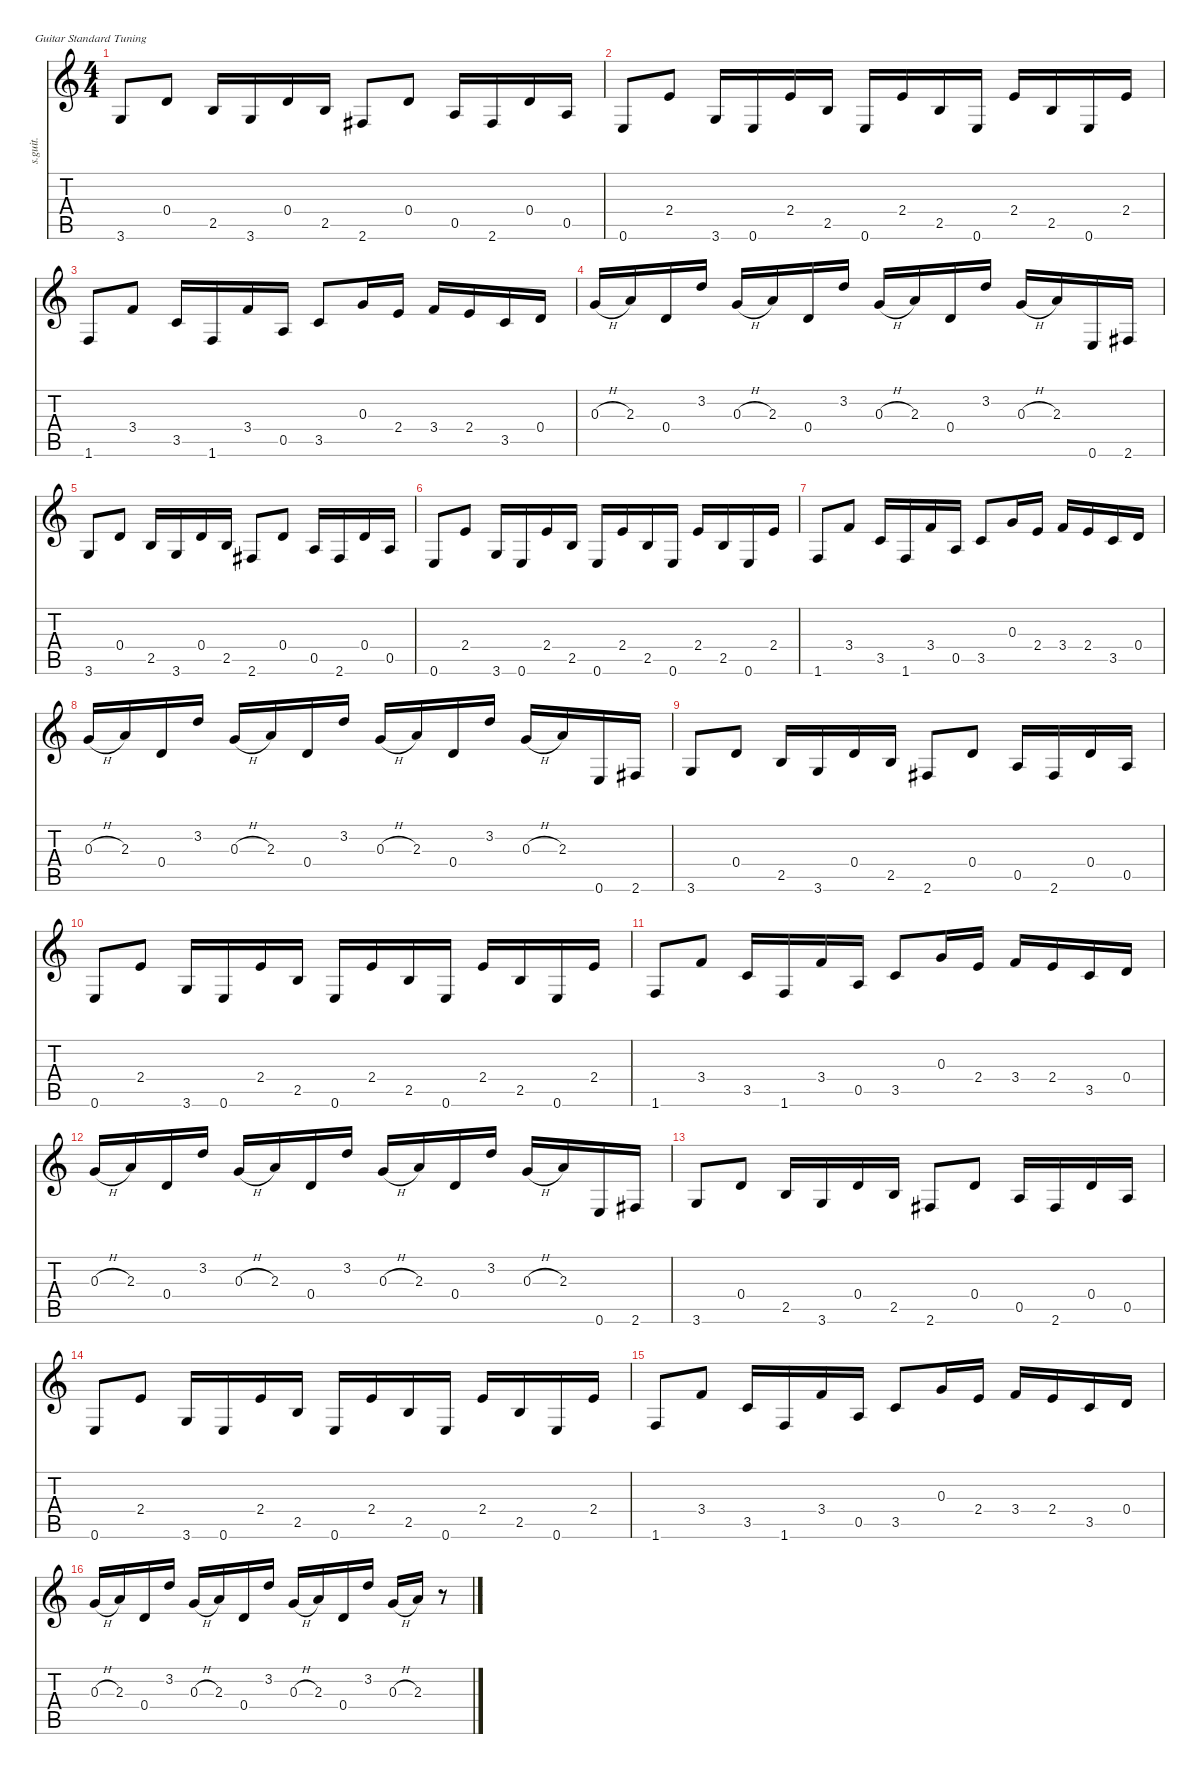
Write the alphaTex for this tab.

\defaultSystemsLayout 4
\hideDynamics
\bracketExtendMode nobrackets
\track ("Allen Collins (Clean Guitar-Right Stereo" "s.guit.") {instrument electricguitarclean}
\staff {score tabs}
\tuning (E4 B3 G3 D3 A2 E2)
\ts (4 4)
\tempo (60 hide)
\clef g2
\ks c
3.6.8{lyrics (0 "") lyrics (1 "") lyrics (2 "") lyrics (3 "") lyrics (4 "") dy f} 0.4.8{lyrics (0 "") lyrics (1 "") lyrics (2 "") lyrics (3 "") lyrics (4 "")} 2.5.16{lyrics (0 "") lyrics (1 "") lyrics (2 "") lyrics (3 "") lyrics (4 "")} 3.6.16{lyrics (0 "") lyrics (1 "") lyrics (2 "") lyrics (3 "") lyrics (4 "")} 0.4.16{lyrics (0 "") lyrics (1 "") lyrics (2 "") lyrics (3 "") lyrics (4 "")} 2.5.16{lyrics (0 "") lyrics (1 "") lyrics (2 "") lyrics (3 "") lyrics (4 "")} 2.6{acc #}.8{lyrics (0 "") lyrics (1 "") lyrics (2 "") lyrics (3 "") lyrics (4 "")} 0.4.8{lyrics (0 "") lyrics (1 "") lyrics (2 "") lyrics (3 "") lyrics (4 "")} 0.5.16{lyrics (0 "") lyrics (1 "") lyrics (2 "") lyrics (3 "") lyrics (4 "")} 2.6{acc #}.16{lyrics (0 "") lyrics (1 "") lyrics (2 "") lyrics (3 "") lyrics (4 "")} 0.4.16{lyrics (0 "") lyrics (1 "") lyrics (2 "") lyrics (3 "") lyrics (4 "")} 0.5.16{lyrics (0 "") lyrics (1 "") lyrics (2 "") lyrics (3 "") lyrics (4 "")} |
0.6.8{lyrics (0 "") lyrics (1 "") lyrics (2 "") lyrics (3 "") lyrics (4 "")} 2.4.8{lyrics (0 "") lyrics (1 "") lyrics (2 "") lyrics (3 "") lyrics (4 "")} 3.6.16{lyrics (0 "") lyrics (1 "") lyrics (2 "") lyrics (3 "") lyrics (4 "")} 0.6.16{lyrics (0 "") lyrics (1 "") lyrics (2 "") lyrics (3 "") lyrics (4 "")} 2.4.16{lyrics (0 "") lyrics (1 "") lyrics (2 "") lyrics (3 "") lyrics (4 "")} 2.5.16{lyrics (0 "") lyrics (1 "") lyrics (2 "") lyrics (3 "") lyrics (4 "")} 0.6.16{lyrics (0 "") lyrics (1 "") lyrics (2 "") lyrics (3 "") lyrics (4 "")} 2.4.16{lyrics (0 "") lyrics (1 "") lyrics (2 "") lyrics (3 "") lyrics (4 "")} 2.5.16{lyrics (0 "") lyrics (1 "") lyrics (2 "") lyrics (3 "") lyrics (4 "")} 0.6.16{lyrics (0 "") lyrics (1 "") lyrics (2 "") lyrics (3 "") lyrics (4 "")} 2.4.16{lyrics (0 "") lyrics (1 "") lyrics (2 "") lyrics (3 "") lyrics (4 "")} 2.5.16{lyrics (0 "") lyrics (1 "") lyrics (2 "") lyrics (3 "") lyrics (4 "")} 0.6.16{lyrics (0 "") lyrics (1 "") lyrics (2 "") lyrics (3 "") lyrics (4 "")} 2.4.16{lyrics (0 "") lyrics (1 "") lyrics (2 "") lyrics (3 "") lyrics (4 "")} |
1.6.8{lyrics (0 "") lyrics (1 "") lyrics (2 "") lyrics (3 "") lyrics (4 "")} 3.4.8{lyrics (0 "") lyrics (1 "") lyrics (2 "") lyrics (3 "") lyrics (4 "")} 3.5.16{lyrics (0 "") lyrics (1 "") lyrics (2 "") lyrics (3 "") lyrics (4 "")} 1.6.16{lyrics (0 "") lyrics (1 "") lyrics (2 "") lyrics (3 "") lyrics (4 "")} 3.4.16{lyrics (0 "") lyrics (1 "") lyrics (2 "") lyrics (3 "") lyrics (4 "")} 0.5.16{lyrics (0 "") lyrics (1 "") lyrics (2 "") lyrics (3 "") lyrics (4 "")} 3.5.8{lyrics (0 "") lyrics (1 "") lyrics (2 "") lyrics (3 "") lyrics (4 "")} 0.3.16{lyrics (0 "") lyrics (1 "") lyrics (2 "") lyrics (3 "") lyrics (4 "")} 2.4.16{lyrics (0 "") lyrics (1 "") lyrics (2 "") lyrics (3 "") lyrics (4 "")} 3.4.16{lyrics (0 "") lyrics (1 "") lyrics (2 "") lyrics (3 "") lyrics (4 "")} 2.4.16{lyrics (0 "") lyrics (1 "") lyrics (2 "") lyrics (3 "") lyrics (4 "")} 3.5.16{lyrics (0 "") lyrics (1 "") lyrics (2 "") lyrics (3 "") lyrics (4 "")} 0.4.16{lyrics (0 "") lyrics (1 "") lyrics (2 "") lyrics (3 "") lyrics (4 "")} |
0.3{h}.16{lyrics (0 "") lyrics (1 "") lyrics (2 "") lyrics (3 "") lyrics (4 "")} 2.3.16{lyrics (0 "") lyrics (1 "") lyrics (2 "") lyrics (3 "") lyrics (4 "")} 0.4.16{lyrics (0 "") lyrics (1 "") lyrics (2 "") lyrics (3 "") lyrics (4 "")} 3.2.16{lyrics (0 "") lyrics (1 "") lyrics (2 "") lyrics (3 "") lyrics (4 "")} 0.3{h}.16{lyrics (0 "") lyrics (1 "") lyrics (2 "") lyrics (3 "") lyrics (4 "")} 2.3.16{lyrics (0 "") lyrics (1 "") lyrics (2 "") lyrics (3 "") lyrics (4 "")} 0.4.16{lyrics (0 "") lyrics (1 "") lyrics (2 "") lyrics (3 "") lyrics (4 "")} 3.2.16{lyrics (0 "") lyrics (1 "") lyrics (2 "") lyrics (3 "") lyrics (4 "")} 0.3{h}.16{lyrics (0 "") lyrics (1 "") lyrics (2 "") lyrics (3 "") lyrics (4 "")} 2.3.16{lyrics (0 "") lyrics (1 "") lyrics (2 "") lyrics (3 "") lyrics (4 "")} 0.4.16{lyrics (0 "") lyrics (1 "") lyrics (2 "") lyrics (3 "") lyrics (4 "")} 3.2.16{lyrics (0 "") lyrics (1 "") lyrics (2 "") lyrics (3 "") lyrics (4 "")} 0.3{h}.16{lyrics (0 "") lyrics (1 "") lyrics (2 "") lyrics (3 "") lyrics (4 "")} 2.3.16{lyrics (0 "") lyrics (1 "") lyrics (2 "") lyrics (3 "") lyrics (4 "")} 0.6.16{lyrics (0 "") lyrics (1 "") lyrics (2 "") lyrics (3 "") lyrics (4 "")} 2.6{acc #}.16{lyrics (0 "") lyrics (1 "") lyrics (2 "") lyrics (3 "") lyrics (4 "")} |
3.6.8{lyrics (0 "") lyrics (1 "") lyrics (2 "") lyrics (3 "") lyrics (4 "")} 0.4.8{lyrics (0 "") lyrics (1 "") lyrics (2 "") lyrics (3 "") lyrics (4 "")} 2.5.16{lyrics (0 "") lyrics (1 "") lyrics (2 "") lyrics (3 "") lyrics (4 "")} 3.6.16{lyrics (0 "") lyrics (1 "") lyrics (2 "") lyrics (3 "") lyrics (4 "")} 0.4.16{lyrics (0 "") lyrics (1 "") lyrics (2 "") lyrics (3 "") lyrics (4 "")} 2.5.16{lyrics (0 "") lyrics (1 "") lyrics (2 "") lyrics (3 "") lyrics (4 "")} 2.6{acc #}.8{lyrics (0 "") lyrics (1 "") lyrics (2 "") lyrics (3 "") lyrics (4 "")} 0.4.8{lyrics (0 "") lyrics (1 "") lyrics (2 "") lyrics (3 "") lyrics (4 "")} 0.5.16{lyrics (0 "") lyrics (1 "") lyrics (2 "") lyrics (3 "") lyrics (4 "")} 2.6{acc #}.16{lyrics (0 "") lyrics (1 "") lyrics (2 "") lyrics (3 "") lyrics (4 "")} 0.4.16{lyrics (0 "") lyrics (1 "") lyrics (2 "") lyrics (3 "") lyrics (4 "")} 0.5.16{lyrics (0 "") lyrics (1 "") lyrics (2 "") lyrics (3 "") lyrics (4 "")} |
0.6.8{lyrics (0 "") lyrics (1 "") lyrics (2 "") lyrics (3 "") lyrics (4 "")} 2.4.8{lyrics (0 "") lyrics (1 "") lyrics (2 "") lyrics (3 "") lyrics (4 "")} 3.6.16{lyrics (0 "") lyrics (1 "") lyrics (2 "") lyrics (3 "") lyrics (4 "")} 0.6.16{lyrics (0 "") lyrics (1 "") lyrics (2 "") lyrics (3 "") lyrics (4 "")} 2.4.16{lyrics (0 "") lyrics (1 "") lyrics (2 "") lyrics (3 "") lyrics (4 "")} 2.5.16{lyrics (0 "") lyrics (1 "") lyrics (2 "") lyrics (3 "") lyrics (4 "")} 0.6.16{lyrics (0 "") lyrics (1 "") lyrics (2 "") lyrics (3 "") lyrics (4 "")} 2.4.16{lyrics (0 "") lyrics (1 "") lyrics (2 "") lyrics (3 "") lyrics (4 "")} 2.5.16{lyrics (0 "") lyrics (1 "") lyrics (2 "") lyrics (3 "") lyrics (4 "")} 0.6.16{lyrics (0 "") lyrics (1 "") lyrics (2 "") lyrics (3 "") lyrics (4 "")} 2.4.16{lyrics (0 "") lyrics (1 "") lyrics (2 "") lyrics (3 "") lyrics (4 "")} 2.5.16{lyrics (0 "") lyrics (1 "") lyrics (2 "") lyrics (3 "") lyrics (4 "")} 0.6.16{lyrics (0 "") lyrics (1 "") lyrics (2 "") lyrics (3 "") lyrics (4 "")} 2.4.16{lyrics (0 "") lyrics (1 "") lyrics (2 "") lyrics (3 "") lyrics (4 "")} |
1.6.8{lyrics (0 "") lyrics (1 "") lyrics (2 "") lyrics (3 "") lyrics (4 "")} 3.4.8{lyrics (0 "") lyrics (1 "") lyrics (2 "") lyrics (3 "") lyrics (4 "")} 3.5.16{lyrics (0 "") lyrics (1 "") lyrics (2 "") lyrics (3 "") lyrics (4 "")} 1.6.16{lyrics (0 "") lyrics (1 "") lyrics (2 "") lyrics (3 "") lyrics (4 "")} 3.4.16{lyrics (0 "") lyrics (1 "") lyrics (2 "") lyrics (3 "") lyrics (4 "")} 0.5.16{lyrics (0 "") lyrics (1 "") lyrics (2 "") lyrics (3 "") lyrics (4 "")} 3.5.8{lyrics (0 "") lyrics (1 "") lyrics (2 "") lyrics (3 "") lyrics (4 "")} 0.3.16{lyrics (0 "") lyrics (1 "") lyrics (2 "") lyrics (3 "") lyrics (4 "")} 2.4.16{lyrics (0 "") lyrics (1 "") lyrics (2 "") lyrics (3 "") lyrics (4 "")} 3.4.16{lyrics (0 "") lyrics (1 "") lyrics (2 "") lyrics (3 "") lyrics (4 "")} 2.4.16{lyrics (0 "") lyrics (1 "") lyrics (2 "") lyrics (3 "") lyrics (4 "")} 3.5.16{lyrics (0 "") lyrics (1 "") lyrics (2 "") lyrics (3 "") lyrics (4 "")} 0.4.16{lyrics (0 "") lyrics (1 "") lyrics (2 "") lyrics (3 "") lyrics (4 "")} |
0.3{h}.16{lyrics (0 "") lyrics (1 "") lyrics (2 "") lyrics (3 "") lyrics (4 "")} 2.3.16{lyrics (0 "") lyrics (1 "") lyrics (2 "") lyrics (3 "") lyrics (4 "")} 0.4.16{lyrics (0 "") lyrics (1 "") lyrics (2 "") lyrics (3 "") lyrics (4 "")} 3.2.16{lyrics (0 "") lyrics (1 "") lyrics (2 "") lyrics (3 "") lyrics (4 "")} 0.3{h}.16{lyrics (0 "") lyrics (1 "") lyrics (2 "") lyrics (3 "") lyrics (4 "")} 2.3.16{lyrics (0 "") lyrics (1 "") lyrics (2 "") lyrics (3 "") lyrics (4 "")} 0.4.16{lyrics (0 "") lyrics (1 "") lyrics (2 "") lyrics (3 "") lyrics (4 "")} 3.2.16{lyrics (0 "") lyrics (1 "") lyrics (2 "") lyrics (3 "") lyrics (4 "")} 0.3{h}.16{lyrics (0 "") lyrics (1 "") lyrics (2 "") lyrics (3 "") lyrics (4 "")} 2.3.16{lyrics (0 "") lyrics (1 "") lyrics (2 "") lyrics (3 "") lyrics (4 "")} 0.4.16{lyrics (0 "") lyrics (1 "") lyrics (2 "") lyrics (3 "") lyrics (4 "")} 3.2.16{lyrics (0 "") lyrics (1 "") lyrics (2 "") lyrics (3 "") lyrics (4 "")} 0.3{h}.16{lyrics (0 "") lyrics (1 "") lyrics (2 "") lyrics (3 "") lyrics (4 "")} 2.3.16{lyrics (0 "") lyrics (1 "") lyrics (2 "") lyrics (3 "") lyrics (4 "")} 0.6.16{lyrics (0 "") lyrics (1 "") lyrics (2 "") lyrics (3 "") lyrics (4 "")} 2.6{acc #}.16{lyrics (0 "") lyrics (1 "") lyrics (2 "") lyrics (3 "") lyrics (4 "")} |
3.6.8{lyrics (0 "") lyrics (1 "") lyrics (2 "") lyrics (3 "") lyrics (4 "")} 0.4.8{lyrics (0 "") lyrics (1 "") lyrics (2 "") lyrics (3 "") lyrics (4 "")} 2.5.16{lyrics (0 "") lyrics (1 "") lyrics (2 "") lyrics (3 "") lyrics (4 "")} 3.6.16{lyrics (0 "") lyrics (1 "") lyrics (2 "") lyrics (3 "") lyrics (4 "")} 0.4.16{lyrics (0 "") lyrics (1 "") lyrics (2 "") lyrics (3 "") lyrics (4 "")} 2.5.16{lyrics (0 "") lyrics (1 "") lyrics (2 "") lyrics (3 "") lyrics (4 "")} 2.6{acc #}.8{lyrics (0 "") lyrics (1 "") lyrics (2 "") lyrics (3 "") lyrics (4 "")} 0.4.8{lyrics (0 "") lyrics (1 "") lyrics (2 "") lyrics (3 "") lyrics (4 "")} 0.5.16{lyrics (0 "") lyrics (1 "") lyrics (2 "") lyrics (3 "") lyrics (4 "")} 2.6{acc #}.16{lyrics (0 "") lyrics (1 "") lyrics (2 "") lyrics (3 "") lyrics (4 "")} 0.4.16{lyrics (0 "") lyrics (1 "") lyrics (2 "") lyrics (3 "") lyrics (4 "")} 0.5.16{lyrics (0 "") lyrics (1 "") lyrics (2 "") lyrics (3 "") lyrics (4 "")} |
0.6.8{lyrics (0 "") lyrics (1 "") lyrics (2 "") lyrics (3 "") lyrics (4 "")} 2.4.8{lyrics (0 "") lyrics (1 "") lyrics (2 "") lyrics (3 "") lyrics (4 "")} 3.6.16{lyrics (0 "") lyrics (1 "") lyrics (2 "") lyrics (3 "") lyrics (4 "")} 0.6.16{lyrics (0 "") lyrics (1 "") lyrics (2 "") lyrics (3 "") lyrics (4 "")} 2.4.16{lyrics (0 "") lyrics (1 "") lyrics (2 "") lyrics (3 "") lyrics (4 "")} 2.5.16{lyrics (0 "") lyrics (1 "") lyrics (2 "") lyrics (3 "") lyrics (4 "")} 0.6.16{lyrics (0 "") lyrics (1 "") lyrics (2 "") lyrics (3 "") lyrics (4 "")} 2.4.16{lyrics (0 "") lyrics (1 "") lyrics (2 "") lyrics (3 "") lyrics (4 "")} 2.5.16{lyrics (0 "") lyrics (1 "") lyrics (2 "") lyrics (3 "") lyrics (4 "")} 0.6.16{lyrics (0 "") lyrics (1 "") lyrics (2 "") lyrics (3 "") lyrics (4 "")} 2.4.16{lyrics (0 "") lyrics (1 "") lyrics (2 "") lyrics (3 "") lyrics (4 "")} 2.5.16{lyrics (0 "") lyrics (1 "") lyrics (2 "") lyrics (3 "") lyrics (4 "")} 0.6.16{lyrics (0 "") lyrics (1 "") lyrics (2 "") lyrics (3 "") lyrics (4 "")} 2.4.16{lyrics (0 "") lyrics (1 "") lyrics (2 "") lyrics (3 "") lyrics (4 "")} |
1.6.8{lyrics (0 "") lyrics (1 "") lyrics (2 "") lyrics (3 "") lyrics (4 "")} 3.4.8{lyrics (0 "") lyrics (1 "") lyrics (2 "") lyrics (3 "") lyrics (4 "")} 3.5.16{lyrics (0 "") lyrics (1 "") lyrics (2 "") lyrics (3 "") lyrics (4 "")} 1.6.16{lyrics (0 "") lyrics (1 "") lyrics (2 "") lyrics (3 "") lyrics (4 "")} 3.4.16{lyrics (0 "") lyrics (1 "") lyrics (2 "") lyrics (3 "") lyrics (4 "")} 0.5.16{lyrics (0 "") lyrics (1 "") lyrics (2 "") lyrics (3 "") lyrics (4 "")} 3.5.8{lyrics (0 "") lyrics (1 "") lyrics (2 "") lyrics (3 "") lyrics (4 "")} 0.3.16{lyrics (0 "") lyrics (1 "") lyrics (2 "") lyrics (3 "") lyrics (4 "")} 2.4.16{lyrics (0 "") lyrics (1 "") lyrics (2 "") lyrics (3 "") lyrics (4 "")} 3.4.16{lyrics (0 "") lyrics (1 "") lyrics (2 "") lyrics (3 "") lyrics (4 "")} 2.4.16{lyrics (0 "") lyrics (1 "") lyrics (2 "") lyrics (3 "") lyrics (4 "")} 3.5.16{lyrics (0 "") lyrics (1 "") lyrics (2 "") lyrics (3 "") lyrics (4 "")} 0.4.16{lyrics (0 "") lyrics (1 "") lyrics (2 "") lyrics (3 "") lyrics (4 "")} |
0.3{h}.16{lyrics (0 "") lyrics (1 "") lyrics (2 "") lyrics (3 "") lyrics (4 "")} 2.3.16{lyrics (0 "") lyrics (1 "") lyrics (2 "") lyrics (3 "") lyrics (4 "")} 0.4.16{lyrics (0 "") lyrics (1 "") lyrics (2 "") lyrics (3 "") lyrics (4 "")} 3.2.16{lyrics (0 "") lyrics (1 "") lyrics (2 "") lyrics (3 "") lyrics (4 "")} 0.3{h}.16{lyrics (0 "") lyrics (1 "") lyrics (2 "") lyrics (3 "") lyrics (4 "")} 2.3.16{lyrics (0 "") lyrics (1 "") lyrics (2 "") lyrics (3 "") lyrics (4 "")} 0.4.16{lyrics (0 "") lyrics (1 "") lyrics (2 "") lyrics (3 "") lyrics (4 "")} 3.2.16{lyrics (0 "") lyrics (1 "") lyrics (2 "") lyrics (3 "") lyrics (4 "")} 0.3{h}.16{lyrics (0 "") lyrics (1 "") lyrics (2 "") lyrics (3 "") lyrics (4 "")} 2.3.16{lyrics (0 "") lyrics (1 "") lyrics (2 "") lyrics (3 "") lyrics (4 "")} 0.4.16{lyrics (0 "") lyrics (1 "") lyrics (2 "") lyrics (3 "") lyrics (4 "")} 3.2.16{lyrics (0 "") lyrics (1 "") lyrics (2 "") lyrics (3 "") lyrics (4 "")} 0.3{h}.16{lyrics (0 "") lyrics (1 "") lyrics (2 "") lyrics (3 "") lyrics (4 "")} 2.3.16{lyrics (0 "") lyrics (1 "") lyrics (2 "") lyrics (3 "") lyrics (4 "")} 0.6.16{lyrics (0 "") lyrics (1 "") lyrics (2 "") lyrics (3 "") lyrics (4 "")} 2.6{acc #}.16{lyrics (0 "") lyrics (1 "") lyrics (2 "") lyrics (3 "") lyrics (4 "")} |
3.6.8{lyrics (0 "") lyrics (1 "") lyrics (2 "") lyrics (3 "") lyrics (4 "")} 0.4.8{lyrics (0 "") lyrics (1 "") lyrics (2 "") lyrics (3 "") lyrics (4 "")} 2.5.16{lyrics (0 "") lyrics (1 "") lyrics (2 "") lyrics (3 "") lyrics (4 "")} 3.6.16{lyrics (0 "") lyrics (1 "") lyrics (2 "") lyrics (3 "") lyrics (4 "")} 0.4.16{lyrics (0 "") lyrics (1 "") lyrics (2 "") lyrics (3 "") lyrics (4 "")} 2.5.16{lyrics (0 "") lyrics (1 "") lyrics (2 "") lyrics (3 "") lyrics (4 "")} 2.6{acc #}.8{lyrics (0 "") lyrics (1 "") lyrics (2 "") lyrics (3 "") lyrics (4 "")} 0.4.8{lyrics (0 "") lyrics (1 "") lyrics (2 "") lyrics (3 "") lyrics (4 "")} 0.5.16{lyrics (0 "") lyrics (1 "") lyrics (2 "") lyrics (3 "") lyrics (4 "")} 2.6{acc #}.16{lyrics (0 "") lyrics (1 "") lyrics (2 "") lyrics (3 "") lyrics (4 "")} 0.4.16{lyrics (0 "") lyrics (1 "") lyrics (2 "") lyrics (3 "") lyrics (4 "")} 0.5.16{lyrics (0 "") lyrics (1 "") lyrics (2 "") lyrics (3 "") lyrics (4 "")} |
0.6.8{lyrics (0 "") lyrics (1 "") lyrics (2 "") lyrics (3 "") lyrics (4 "")} 2.4.8{lyrics (0 "") lyrics (1 "") lyrics (2 "") lyrics (3 "") lyrics (4 "")} 3.6.16{lyrics (0 "") lyrics (1 "") lyrics (2 "") lyrics (3 "") lyrics (4 "")} 0.6.16{lyrics (0 "") lyrics (1 "") lyrics (2 "") lyrics (3 "") lyrics (4 "")} 2.4.16{lyrics (0 "") lyrics (1 "") lyrics (2 "") lyrics (3 "") lyrics (4 "")} 2.5.16{lyrics (0 "") lyrics (1 "") lyrics (2 "") lyrics (3 "") lyrics (4 "")} 0.6.16{lyrics (0 "") lyrics (1 "") lyrics (2 "") lyrics (3 "") lyrics (4 "")} 2.4.16{lyrics (0 "") lyrics (1 "") lyrics (2 "") lyrics (3 "") lyrics (4 "")} 2.5.16{lyrics (0 "") lyrics (1 "") lyrics (2 "") lyrics (3 "") lyrics (4 "")} 0.6.16{lyrics (0 "") lyrics (1 "") lyrics (2 "") lyrics (3 "") lyrics (4 "")} 2.4.16{lyrics (0 "") lyrics (1 "") lyrics (2 "") lyrics (3 "") lyrics (4 "")} 2.5.16{lyrics (0 "") lyrics (1 "") lyrics (2 "") lyrics (3 "") lyrics (4 "")} 0.6.16{lyrics (0 "") lyrics (1 "") lyrics (2 "") lyrics (3 "") lyrics (4 "")} 2.4.16{lyrics (0 "") lyrics (1 "") lyrics (2 "") lyrics (3 "") lyrics (4 "")} |
1.6.8{lyrics (0 "") lyrics (1 "") lyrics (2 "") lyrics (3 "") lyrics (4 "")} 3.4.8{lyrics (0 "") lyrics (1 "") lyrics (2 "") lyrics (3 "") lyrics (4 "")} 3.5.16{lyrics (0 "") lyrics (1 "") lyrics (2 "") lyrics (3 "") lyrics (4 "")} 1.6.16{lyrics (0 "") lyrics (1 "") lyrics (2 "") lyrics (3 "") lyrics (4 "")} 3.4.16{lyrics (0 "") lyrics (1 "") lyrics (2 "") lyrics (3 "") lyrics (4 "")} 0.5.16{lyrics (0 "") lyrics (1 "") lyrics (2 "") lyrics (3 "") lyrics (4 "")} 3.5.8{lyrics (0 "") lyrics (1 "") lyrics (2 "") lyrics (3 "") lyrics (4 "")} 0.3.16{lyrics (0 "") lyrics (1 "") lyrics (2 "") lyrics (3 "") lyrics (4 "")} 2.4.16{lyrics (0 "") lyrics (1 "") lyrics (2 "") lyrics (3 "") lyrics (4 "")} 3.4.16{lyrics (0 "") lyrics (1 "") lyrics (2 "") lyrics (3 "") lyrics (4 "")} 2.4.16{lyrics (0 "") lyrics (1 "") lyrics (2 "") lyrics (3 "") lyrics (4 "")} 3.5.16{lyrics (0 "") lyrics (1 "") lyrics (2 "") lyrics (3 "") lyrics (4 "")} 0.4.16{lyrics (0 "") lyrics (1 "") lyrics (2 "") lyrics (3 "") lyrics (4 "")} |
0.3{h}.16{lyrics (0 "") lyrics (1 "") lyrics (2 "") lyrics (3 "") lyrics (4 "")} 2.3.16{lyrics (0 "") lyrics (1 "") lyrics (2 "") lyrics (3 "") lyrics (4 "")} 0.4.16{lyrics (0 "") lyrics (1 "") lyrics (2 "") lyrics (3 "") lyrics (4 "")} 3.2.16{lyrics (0 "") lyrics (1 "") lyrics (2 "") lyrics (3 "") lyrics (4 "")} 0.3{h}.16{lyrics (0 "") lyrics (1 "") lyrics (2 "") lyrics (3 "") lyrics (4 "")} 2.3.16{lyrics (0 "") lyrics (1 "") lyrics (2 "") lyrics (3 "") lyrics (4 "")} 0.4.16{lyrics (0 "") lyrics (1 "") lyrics (2 "") lyrics (3 "") lyrics (4 "")} 3.2.16{lyrics (0 "") lyrics (1 "") lyrics (2 "") lyrics (3 "") lyrics (4 "")} 0.3{h}.16{lyrics (0 "") lyrics (1 "") lyrics (2 "") lyrics (3 "") lyrics (4 "")} 2.3.16{lyrics (0 "") lyrics (1 "") lyrics (2 "") lyrics (3 "") lyrics (4 "")} 0.4.16{lyrics (0 "") lyrics (1 "") lyrics (2 "") lyrics (3 "") lyrics (4 "")} 3.2.16{lyrics (0 "") lyrics (1 "") lyrics (2 "") lyrics (3 "") lyrics (4 "")} 0.3{h}.16{lyrics (0 "") lyrics (1 "") lyrics (2 "") lyrics (3 "") lyrics (4 "")} 2.3.16{lyrics (0 "") lyrics (1 "") lyrics (2 "") lyrics (3 "") lyrics (4 "")} r.8
